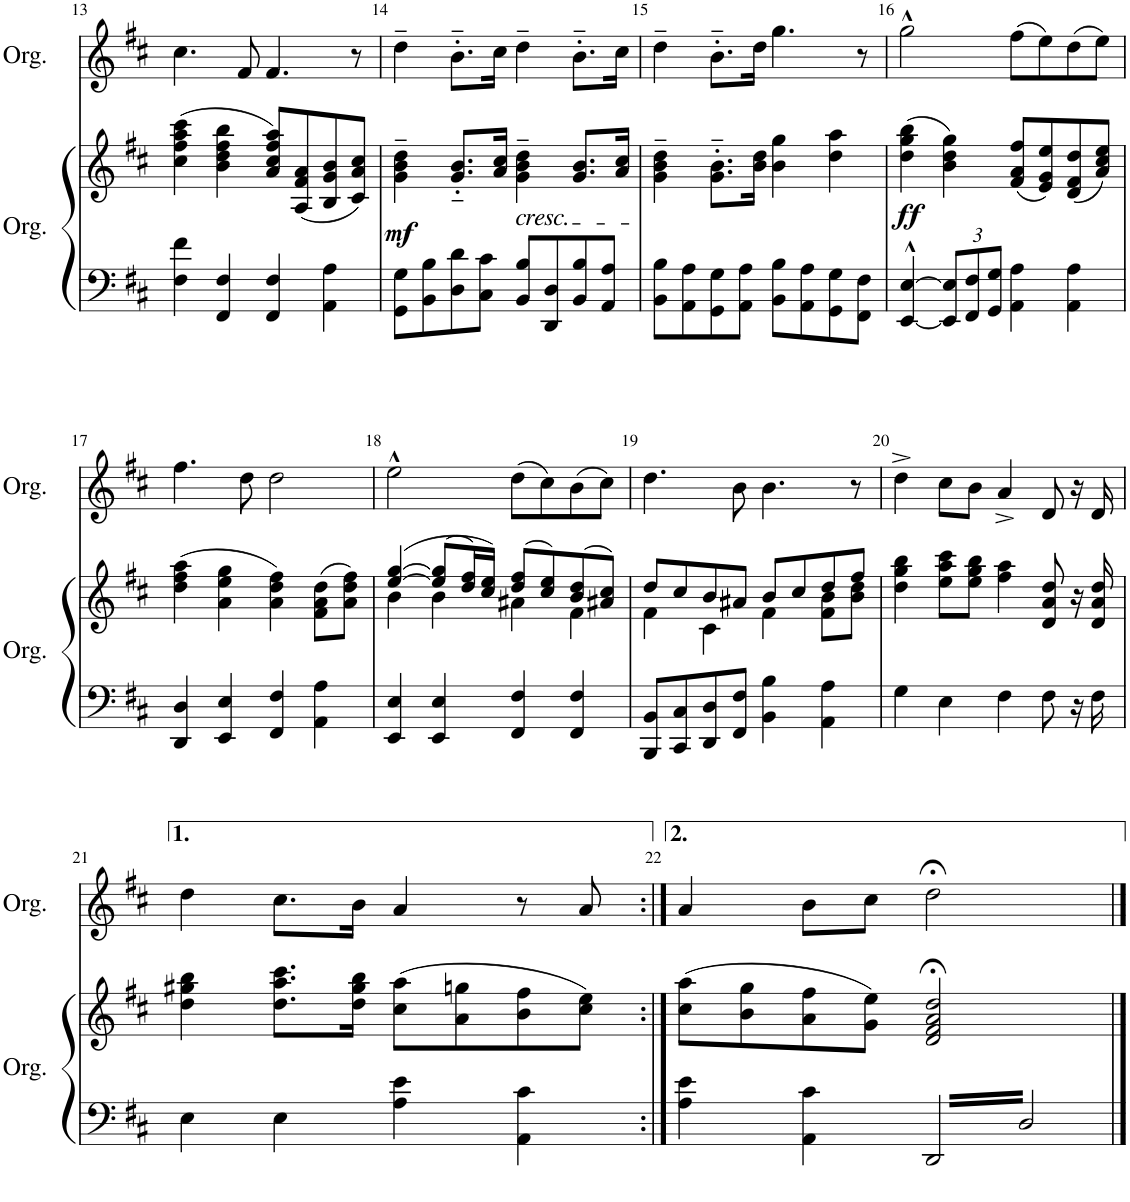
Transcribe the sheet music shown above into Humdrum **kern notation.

**kern	**kern	**dynam	**kern
*part2	*part2	*part2	*part1
*staff3	*staff2	*staff2/3	*staff1
*I"Orgue	*	*	*I"Orgue
*I'Org.	*	*	*I'Org.
!!LO:PB:g=z
*clefF4	*clefG2	*	*clefG2
*k[f#c#]	*k[f#c#]	*	*k[f#c#]
*M4/4	*M4/4	*	*M4/4
*met(c)	*met(c)	*	*met(c)
=13	=13	=13	=13
4F#\ 4f#\	(4cc#\ 4ff#\ 4aa\ 4ccc#\	.	4.cc#\
4FF#/ 4F#/	4b\ 4dd\ 4ff#\ 4bb\	.	.
.	.	.	8f#/
4FF#/ 4F#/	8a/ 8cc#/ 8ff#/ 8aa/L)	.	4.f#/
.	(8A/ 8f#/ 8a/	.	.
4AA\ 4A\	8B/ 8g/ 8b/	.	.
.	8c#/ 8a/ 8cc#/J)	.	8r
=14	=14	=14	=14
!	!	!LO:DY:b	!
8GG\ 8G\L	4g\~ 4b\~ 4dd\~	mf	4dd~\
8BB\ 8B\	.	.	.
8D\ 8d\	8.g/'~ 8.b/'~L	.	8.b'~\L
8C#\ 8c#\J	.	.	.
.	16a/ 16cc#/Jk	.	16cc#\Jk
!	!LO:TX:b:i:t=cresc.	!	!
8BB/ 8B/L	4g\~ 4b\~ 4dd\~	.	4dd~\
8DD/ 8D/	.	.	.
8BB/ 8B/	8.g/ 8.b/L	.	8.b'~\L
8AA/ 8A/J	.	.	.
.	16a/ 16cc#/Jk	.	16cc#\Jk
=15	=15	=15	=15
8BB\ 8B\L	4g\~ 4b\~ 4dd\~	.	4dd~\
8AA\ 8A\	.	.	.
8GG\ 8G\	8.g\'~ 8.b\'~L	.	8.b'~\L
8AA\ 8A\J	.	.	.
.	16b\ 16dd\Jk	.	16dd\Jk
8BB\ 8B\L	4b\ 4gg\	.	4.gg\
8AA\ 8A\	.	.	.
8GG\ 8G\	4dd\ 4aa\	.	.
8FF#\ 8F#\J	.	.	8r
=16	=16	=16	=16
!	!	!LO:DY:b	!
[4EE/^^ [4E/^^	(4dd\ 4gg\ 4bb\	ff	2gg^^\
*Xbrackettup	*	*	*
12EE/] 12E/]L	4b\ 4dd\ 4gg\)	.	.
12FF#/ 12F#/	.	.	.
12GG/ 12G/J	.	.	.
4AA\ 4A\	(8f#/ 8a/ 8ff#/L	.	(8ff#\L
.	8e/ 8g/ 8ee/)	.	8ee\)
4AA\ 4A\	(8d/ 8f#/ 8dd/	.	(8dd\
.	8a/ 8cc#/ 8ee/J)	.	8ee\J)
!!LO:LB:g=z
=17	=17	=17	=17
4DD/ 4D/	(4dd\ 4ff#\ 4aa\	.	4.ff#\
4EE/ 4E/	4a\ 4ee\ 4gg\	.	.
.	.	.	8dd\
4FF#/ 4F#/	4a\ 4dd\ 4ff#\)	.	2dd\
4AA\ 4A\	(8f#\ 8a\ 8dd\L	.	.
.	8a\ 8dd\ 8ff#\J)	.	.
=18	=18	=18	=18
*	*^	*	*
4EE/ 4E/	([4ee/ [4gg/	4b\	.	2ee^^\
4EE/ 4E/	(8ee/] 8gg/]L	4b\	.	.
.	16dd/ 16ff#/L)	.	.	.
.	16cc#/ 16ee/JJ)	.	.	.
4FF#/ 4F#/	(8dd/ 8ff#/L	4a#X\	.	(8dd\L
.	8cc#/ 8ee/)	.	.	8cc#\)
4FF#/ 4F#/	(8b/ 8dd/	4f#\	.	(8b\
.	8a#X/ 8cc#/J)	.	.	8cc#\J)
=19	=19	=19	=19	=19
8BBB/ 8BB/L	8dd/L	4f#\	.	4.dd\
8CC#/ 8C#/	8cc#/	.	.	.
8DD/ 8D/	8b/	4c#\	.	.
8FF#/ 8F#/J	8a#X/J	.	.	8b\
4BB\ 4B\	8b/L	4f#\	.	4.b\
.	8cc#/	.	.	.
4AA\ 4A\	8dd/	8f#\ 8b\L	.	.
.	8ff#/J	8b\ 8dd\J	.	8r
*	*v	*v	*	*
=20	=20	=20	=20
4G\	4dd\ 4gg\ 4bb\	.	4dd^\
4E\	8ee\ 8aa\ 8ccc#\L	.	8cc#\L
.	8ee\ 8gg\ 8bb\J	.	8b\J
4F#\	4ff#\ 4aa\	.	4a^/
8F#\	8d/ 8a/ 8dd/	.	8d/
16r	16r	.	16r
16F#\	16d/ 16a/ 16dd/	.	16d/
!!LO:LB:g=z
=21	=21	=21	=21
4E\	4dd\ 4gg#X\ 4bb\	.	4dd\
4E\	8.dd\ 8.aa\ 8.ccc#\L	.	8.cc#\L
.	16dd\ 16gg#\ 16bb\Jk	.	16b\Jk
4A\ 4e\	(8cc#\ 8aa\L	.	4a/
.	8a\ 8ggn\	.	.
4AA\ 4c#\	8b\ 8ff#\	.	8r
.	8cc#\ 8ee\J)	.	8a/
=22:|!	=22:|!	=22:|!	=22:|!
4A\ 4e\	(8cc#\ 8aa\L	.	4a/
.	8b\ 8gg\	.	.
4AA\ 4c#\	8a\ 8ff#\	.	8b\L
.	8g\ 8ee\J)	.	8cc#\J
*brackettup	*	*	*
6.DD/	2d/;< 2f#/;< 2a/;< 2dd/;<	.	2dd;<\
6.D/	.	.	.
==	==	==	==
*-	*-	*-	*-
